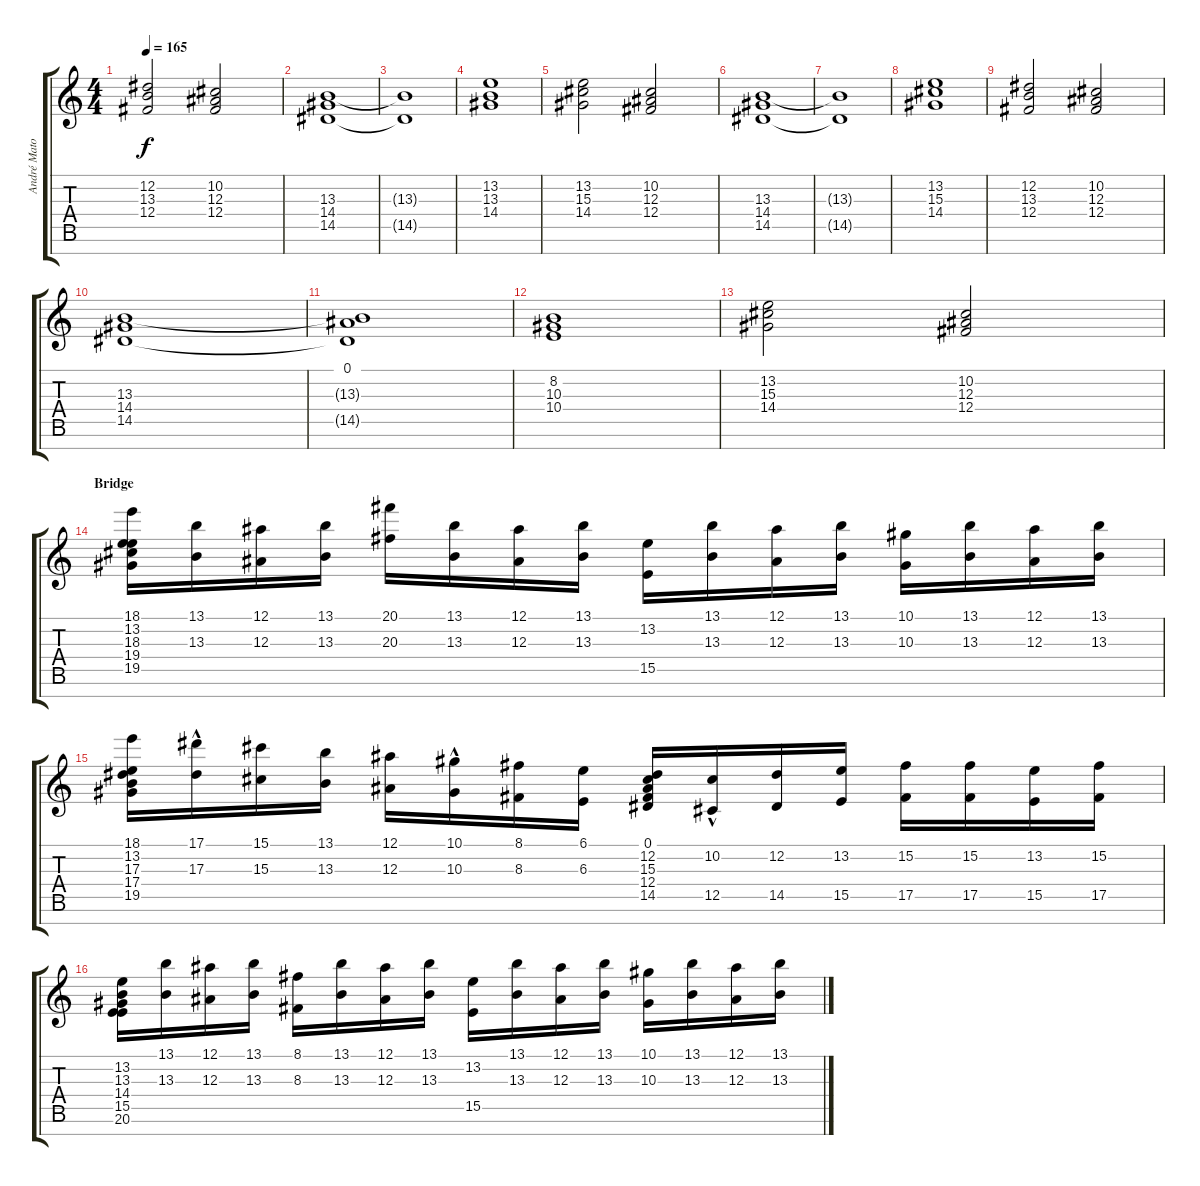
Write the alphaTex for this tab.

\track ("André Matos - SynthStrings 1" "André Mato") {instrument synthstrings1}
\staff {score tabs}
\tuning (Bb4 Eb4 Bb3 Gb3 Db3 Ab2 Eb2) {hide}
\ts (4 4)
\tempo 165
\clef g2
\ks c
(12.2 13.3 12.4).2{dy f} (10.2 12.3 12.4).2 |
(13.3 14.4 14.5).1 |
(13.3{t} 14.5{t}).1 |
(13.2 13.3 14.4).1 |
(13.2 15.3 14.4).2 (10.2 12.3 12.4).2 |
(13.3 14.4 14.5).1 |
(13.3{t} 14.5{t}).1 |
(13.2 15.3 14.4).1 |
(12.2 13.3 12.4).2 (10.2 12.3 12.4).2 |
(13.3 14.4 14.5).1 |
(0.1 13.3{t} 14.5{t}).1 |
(8.2 10.3 10.4).1 |
(13.2 15.3 14.4).2 (10.2 12.3 12.4).2 |
\section ("" "Bridge")
(18.1 13.2 18.3 19.4 19.5).16 (13.1 13.3).16 (12.1 12.3).16 (13.1 13.3).16 (20.1 20.3).16 (13.1 13.3).16 (12.1 12.3).16 (13.1 13.3).16 (13.2 15.5).16 (13.1 13.3).16 (12.1 12.3).16 (13.1 13.3).16 (10.1 10.3).16 (13.1 13.3).16 (12.1 12.3).16 (13.1 13.3).16 |
(18.1 13.2 17.3 17.4 19.5).16 (17.1 17.3{hac}).16 (15.1 15.3).16 (13.1 13.3).16 (12.1 12.3).16 (10.1 10.3{hac}).16 (8.1 8.3).16 (6.1 6.3).16 (0.1 12.2 15.3 12.4 14.5).16 (10.2{hac} 12.5).16 (12.2 14.5).16 (13.2 15.5).16 (15.2 17.5).16 (15.2 17.5).16 (13.2 15.5).16 (15.2 17.5).16 |
(13.2 13.3 14.4 15.5 20.6).16 (13.1 13.3).16 (12.1 12.3).16 (13.1 13.3).16 (8.1 8.3).16 (13.1 13.3).16 (12.1 12.3).16 (13.1 13.3).16 (13.2 15.5).16 (13.1 13.3).16 (12.1 12.3).16 (13.1 13.3).16 (10.1 10.3).16 (13.1 13.3).16 (12.1 12.3).16 (13.1 13.3).16
